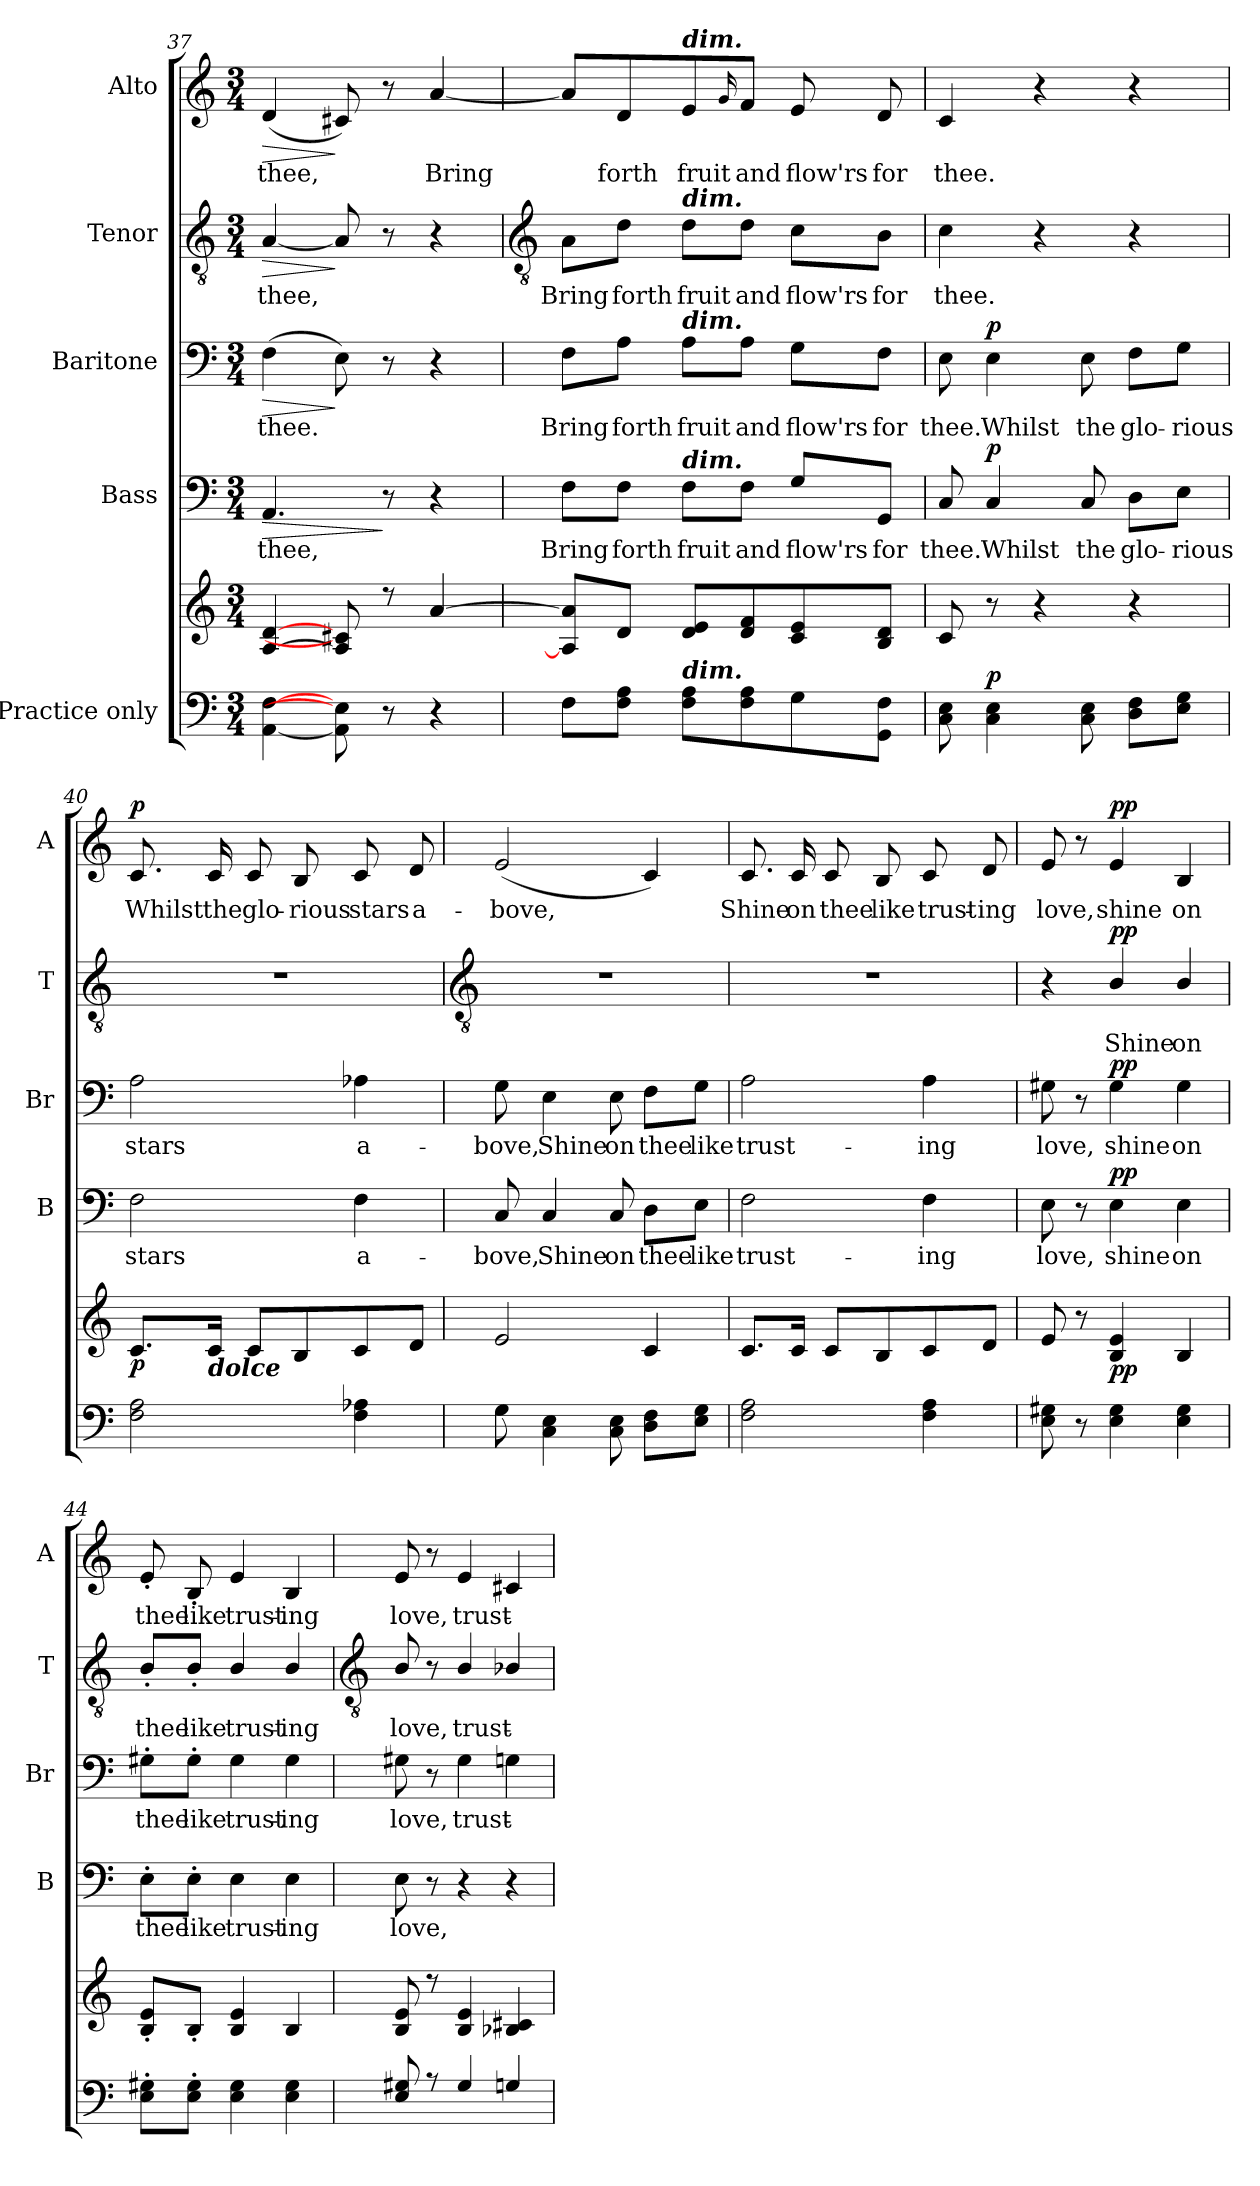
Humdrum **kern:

**kern	**kern	**dynam	**kern	**text	**dynam	**kern	**text	**dynam	**kern	**text	**dynam	**kern	**text	**dynam
*part5	*part5	*part5	*part4	*part4	*part4	*part3	*part3	*part3	*part2	*part2	*part2	*part1	*part1	*part1
*staff6	*staff5	*staff5/6	*staff4	*staff4	*staff4	*staff3	*staff3	*staff3	*staff2	*staff2	*staff2	*staff1	*staff1	*staff1
*I"Practice only	*	*	*I"Bass	*	*	*I"Baritone	*	*	*I"Tenor	*	*	*I"Alto	*	*
*	*	*	*I'B	*	*	*I'Br	*	*	*I'T	*	*	*I'A	*	*
*clefF4	*clefG2	*	*clefF4	*	*	*clefF4	*	*	*clefGv2	*	*	*clefG2	*	*
*k[]	*k[]	*	*k[]	*	*	*k[]	*	*	*k[]	*	*	*k[]	*	*
*C:	*C:	*	*C:	*	*	*C:	*	*	*C:	*	*	*C:	*	*
*M3/4	*M3/4	*	*M3/4	*	*	*M3/4	*	*	*M3/4	*	*	*M3/4	*	*
=37	=37	=37	=37	=37	=37	=37	=37	=37	=37	=37	=37	=37	=37	=37
*	*^	*	*	*	*	*	*	*	*	*	*	*	*	*
!	!	!	!	!	!LO:LY:b	!LO:HP:b	!	!LO:LY:b	!LO:HP:b	!	!	!	!	!	!
!	!	!	!	!	!	!	!	!	!LO:HP:n=1:b	!	!LO:LY:b	!LO:HP:b	!	!LO:LY:b	!LO:HP:b
[4AA\ [4F\	[4A [4d	2.ryy	.	4.AA	thee,	>	(>4F	thee.	> >	[4A	thee,	>	(<4d	thee,	>
8AA\] 8E\]	8A] 8c#X]	.	.	.	.	.	8E)	.	]	8A]	.	]	8c#X)	.	]
8r	8r	.	.	8r	.	]	8r	.	]	8r	.	.	8r	.	.
!	!	!	!	!	!	!	!	!	!	!	!	!	!	!LO:LY:b	!
4r	[4a	.	.	4r	.	.	4r	.	.	4r	.	.	[4a	Bring	.
*	*v	*v	*	*	*	*	*	*	*	*	*	*	*	*	*
!!LO:LB:g=z
=38	=38	=38	=38	=38	=38	=38	=38	=38	=38	=38	=38	=38	=38	=38
*	*	*	*	*	*	*	*	*	*clefGv2	*	*	*	*	*
!	!	!	!	!LO:LY:b	!	!	!LO:LY:b	!	!	!LO:LY:b	!	!	!	!
8FL	8A] 8a]L	.	8F\L	Bring	.	8F\L	Bring	.	8A\L	Bring	.	8a]	.	.
!	!	!	!	!LO:LY:b	!	!	!LO:LY:b	!	!	!LO:LY:b	!	!	!LO:LY:b	!
8F 8AJ	8dJ	.	8F\J	forth	.	8A\J	forth	.	8d\J	forth	.	8d	forth	.
!	!	!	!	!	!	!	!	!	!	!	!	!LO:TX:a:Bi:t=dim.	!	!
!	!	!	!	!	!	!	!	!	!LO:TX:a:Bi:t=dim.	!	!	!	!	!
!	!	!	!	!	!	!LO:TX:a:Bi:t=dim.	!	!	!	!	!	!	!	!
!	!	!	!LO:TX:a:Bi:t=dim.	!	!	!	!	!	!	!	!	!	!	!
!LO:TX:a:Bi:t=dim.	!	!	!	!	!	!	!	!	!	!	!	!	!	!
!	!	!	!	!LO:LY:b	!	!	!LO:LY:b	!	!	!LO:LY:b	!	!	!LO:LY:b	!
8F 8AL	8d 8eL	.	8F\L	fruit	.	8A\L	fruit	.	8d\L	fruit	.	8e	fruit	.
.	.	.	.	.	.	.	.	.	.	.	.	16qqgLL	.	.
!	!	!	!	!LO:LY:b	!	!	!LO:LY:b	!	!	!LO:LY:b	!	!	!LO:LY:b	!
8F 8A	8d 8f	.	8F\J	and	.	8A\J	and	.	8d\J	and	.	8fJ	and	.
!	!	!	!	!LO:LY:b	!	!	!LO:LY:b	!	!	!LO:LY:b	!	!	!LO:LY:b	!
8G	8c 8e	.	8G/L	flow'rs	.	8G\L	flow'rs	.	8c\L	flow'rs	.	8e	flow'rs	.
!	!	!	!	!LO:LY:b	!	!	!LO:LY:b	!	!	!LO:LY:b	!	!	!LO:LY:b	!
8GG 8FJ	8B 8dJ	.	8GG/J	for	.	8F\J	for	.	8B\J	for	.	8d	for	.
=39	=39	=39	=39	=39	=39	=39	=39	=39	=39	=39	=39	=39	=39	=39
!	!	!	!	!LO:LY:b	!	!	!LO:LY:b	!	!	!LO:LY:b	!	!	!LO:LY:b	!
8C 8E	8c	.	8C	thee.	.	8E	thee.	.	4c	thee.	.	4c	thee.	.
!	!	!LO:DY:a=2	!	!LO:LY:b	!LO:DY:b	!	!LO:LY:b	!LO:DY:b	!	!	!	!	!	!
4C 4E	8r	p	4C	Whilst	p	4E	Whilst	p	.	.	.	.	.	.
.	4r	.	.	.	.	.	.	.	4r	.	.	4r	.	.
!	!	!	!	!LO:LY:b	!	!	!LO:LY:b	!	!	!	!	!	!	!
8C 8E	.	.	8C	the	.	8E	the	.	.	.	.	.	.	.
!	!	!	!	!LO:LY:b	!	!	!LO:LY:b	!	!	!	!	!	!	!
8D 8FL	4r	.	8D\L	glo-	.	8F\L	glo-	.	4r	.	.	4r	.	.
!	!	!	!	!LO:LY:b	!	!	!LO:LY:b	!	!	!	!	!	!	!
8E 8GJ	.	.	8E\J	-rious	.	8G\J	-rious	.	.	.	.	.	.	.
=40	=40	=40	=40	=40	=40	=40	=40	=40	=40	=40	=40	=40	=40	=40
!	!	!LO:DY:b	!	!LO:LY:b	!	!	!LO:LY:b	!	!LO:N:vis=1	!	!	!	!LO:LY:b	!LO:DY:b
2F 2A	8.cL	p	2F	stars	.	2A	stars	.	2.r	.	.	8.c	Whilst	p
!	!LO:TX:b:Bi:t=dolce	!	!	!	!	!	!	!	!	!	!	!	!	!
!	!	!	!	!	!	!	!	!	!	!	!	!	!LO:LY:b	!
.	16cJ	.	.	.	.	.	.	.	.	.	.	16c	the	.
!	!	!	!	!	!	!	!	!	!	!	!	!	!LO:LY:b	!
.	8cL	.	.	.	.	.	.	.	.	.	.	8c	glo-	.
!	!	!	!	!	!	!	!	!	!	!	!	!	!LO:LY:b	!
.	8B	.	.	.	.	.	.	.	.	.	.	8B	-rious	.
!	!	!	!	!LO:LY:b	!	!	!LO:LY:b	!	!	!	!	!	!LO:LY:b	!
4F 4A-X	8c	.	4F	a-	.	4A-X	a-	.	.	.	.	8c	stars	.
!	!	!	!	!	!	!	!	!	!	!	!	!	!LO:LY:b	!
.	8dJ	.	.	.	.	.	.	.	.	.	.	8d	a-	.
!!LO:LB:g=z
=41	=41	=41	=41	=41	=41	=41	=41	=41	=41	=41	=41	=41	=41	=41
*	*	*	*	*	*	*	*	*	*clefGv2	*	*	*	*	*
!	!	!	!	!LO:LY:b	!	!	!LO:LY:b	!	!LO:N:vis=1	!	!	!	!LO:LY:b	!
8G	2e	.	8C	-bove,	.	8G	-bove,	.	2.r	.	.	(<2e	-bove,	.
!	!	!	!	!LO:LY:b	!	!	!LO:LY:b	!	!	!	!	!	!	!
4C 4E	.	.	4C	Shine	.	4E	Shine	.	.	.	.	.	.	.
!	!	!	!	!LO:LY:b	!	!	!LO:LY:b	!	!	!	!	!	!	!
8C 8E	.	.	8C	on	.	8E	on	.	.	.	.	.	.	.
!	!	!	!	!LO:LY:b	!	!	!LO:LY:b	!	!	!	!	!	!	!
8D 8FL	4c	.	8D\L	thee	.	8F\L	thee	.	.	.	.	4c)	.	.
!	!	!	!	!LO:LY:b	!	!	!LO:LY:b	!	!	!	!	!	!	!
8E 8GJ	.	.	8E\J	like	.	8G\J	like	.	.	.	.	.	.	.
=42	=42	=42	=42	=42	=42	=42	=42	=42	=42	=42	=42	=42	=42	=42
!	!	!	!	!LO:LY:b	!	!	!LO:LY:b	!	!LO:N:vis=1	!	!	!	!LO:LY:b	!
2F 2A	8.cL	.	2F	trust-	.	2A	trust-	.	2.r	.	.	8.c	Shine	.
!	!	!	!	!	!	!	!	!	!	!	!	!	!LO:LY:b	!
.	16cJ	.	.	.	.	.	.	.	.	.	.	16c	on	.
!	!	!	!	!	!	!	!	!	!	!	!	!	!LO:LY:b	!
.	8cL	.	.	.	.	.	.	.	.	.	.	8c	thee	.
!	!	!	!	!	!	!	!	!	!	!	!	!	!LO:LY:b	!
.	8B	.	.	.	.	.	.	.	.	.	.	8B	like	.
!	!	!	!	!LO:LY:b	!	!	!LO:LY:b	!	!	!	!	!	!LO:LY:b	!
4F 4A	8c	.	4F	-ing	.	4A	-ing	.	.	.	.	8c	trust-	.
!	!	!	!	!	!	!	!	!	!	!	!	!	!LO:LY:b	!
.	8dJ	.	.	.	.	.	.	.	.	.	.	8d	-ing	.
=43	=43	=43	=43	=43	=43	=43	=43	=43	=43	=43	=43	=43	=43	=43
!	!	!	!	!LO:LY:b	!	!	!LO:LY:b	!	!	!	!	!	!LO:LY:b	!
8E 8G#X	8e	.	8E	love,	.	8G#X	love,	.	4r	.	.	8e	love,	.
8r	8r	.	8r	.	.	8r	.	.	.	.	.	8r	.	.
!	!	!LO:DY:b	!	!LO:LY:b	!LO:DY:b	!	!LO:LY:b	!LO:DY:b	!	!LO:LY:b	!LO:DY:b	!	!LO:LY:b	!LO:DY:b
4E 4G#	4B 4e	pp	4E	shine	pp	4G#	shine	pp	4B/	Shine	pp	4e	shine	pp
!	!	!	!	!LO:LY:b	!	!	!LO:LY:b	!	!	!LO:LY:b	!	!	!LO:LY:b	!
4E 4G#	4B	.	4E	on	.	4G#	on	.	4B/	on	.	4B/	on	.
=44	=44	=44	=44	=44	=44	=44	=44	=44	=44	=44	=44	=44	=44	=44
!	!	!	!	!LO:LY:b	!	!	!LO:LY:b	!	!	!LO:LY:b	!	!	!LO:LY:b	!
8E' 8G#X'L	8B' 8e'L	.	8E'\L	thee	.	8G#X'\L	thee	.	8B'/L	thee	.	8e'	thee	.
!	!	!	!	!LO:LY:b	!	!	!LO:LY:b	!	!	!LO:LY:b	!	!	!LO:LY:b	!
8E' 8G#'J	8B'J	.	8E'\J	like	.	8G#'\J	like	.	8B'/J	like	.	8B'/	like	.
!	!	!	!	!LO:LY:b	!	!	!LO:LY:b	!	!	!LO:LY:b	!	!	!LO:LY:b	!
4E 4G#	4B 4e	.	4E	trust-	.	4G#	trust-	.	4B/	trust-	.	4e	trust-	.
!	!	!	!	!LO:LY:b	!	!	!LO:LY:b	!	!	!LO:LY:b	!	!	!LO:LY:b	!
4E 4G#	4B	.	4E	-ing	.	4G#	-ing	.	4B/	-ing	.	4B/	-ing	.
!!LO:LB:g=z
=45	=45	=45	=45	=45	=45	=45	=45	=45	=45	=45	=45	=45	=45	=45
*	*	*	*	*	*	*	*	*	*clefGv2	*	*	*	*	*
*^	*^	*	*	*	*	*	*	*	*	*	*	*	*	*
!	!LO:N:vis=1	!	!LO:N:vis=1	!	!	!LO:LY:b	!	!	!LO:LY:b	!	!	!LO:LY:b	!	!	!LO:LY:b	!
8E 8G#X	2.ryy	8B 8e	2.ryy	.	8E	love,	.	8G#X	love,	.	8B/	love,	.	8e	love,	.
8r	.	8r	.	.	8r	.	.	8r	.	.	8r	.	.	8r	.	.
!	!	!	!	!	!	!	!	!	!LO:LY:b	!	!	!LO:LY:b	!	!	!LO:LY:b	!
4G#	.	4B 4e	.	.	4r	.	.	4G#	trust-	.	4B/	trust-	.	4e	trust-	.
4Gn	.	4B-X 4c#X	.	.	4r	.	.	4Gn	.	.	4B-X/	.	.	4c#X	.	.
*v	*v	*	*	*	*	*	*	*	*	*	*	*	*	*	*	*
*	*v	*v	*	*	*	*	*	*	*	*	*	*	*	*	*
=	=	=	=	=	=	=	=	=	=	=	=	=	=	=
*-	*-	*-	*-	*-	*-	*-	*-	*-	*-	*-	*-	*-	*-	*-
